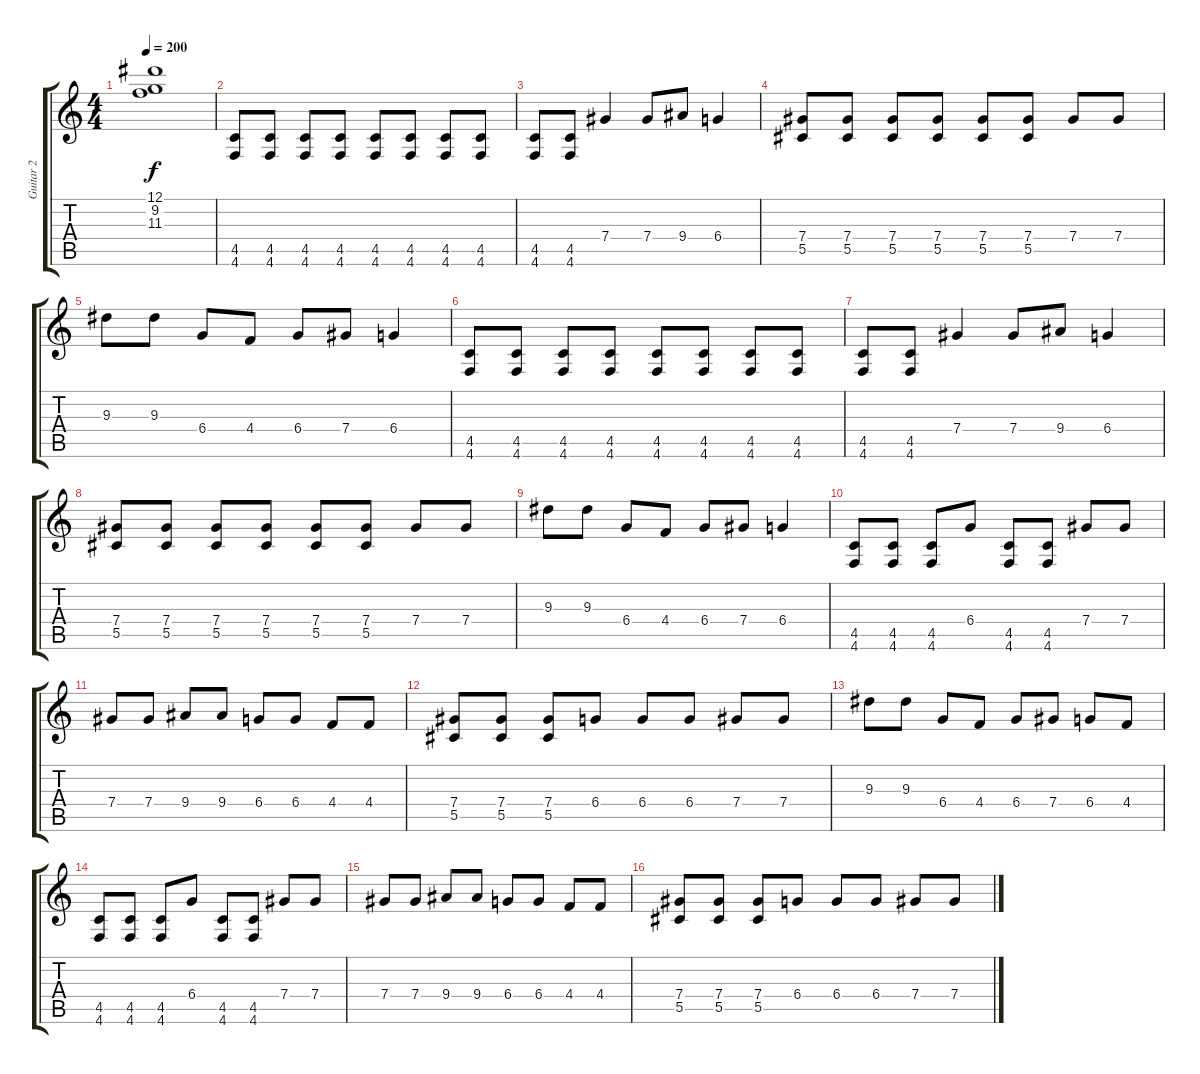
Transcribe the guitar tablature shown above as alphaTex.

\track ("Guitar 2" "Guitar 2") {instrument overdrivenguitar}
\staff {score tabs}
\tuning (Eb4 Bb3 Gb3 Db3 Ab2 Db2) {hide}
\ts (4 4)
\tempo 200
\clef g2
\ks c
(12.1{t} 9.2{t} 11.3{t}).1{dy f} |
(4.5 4.6).8 (4.5 4.6).8 (4.5 4.6).8 (4.5 4.6).8 (4.5 4.6).8 (4.5 4.6).8 (4.5 4.6).8 (4.5 4.6).8 |
(4.5 4.6).8 (4.5 4.6).8 7.4.4 7.4.8 9.4.8 6.4.4 |
(7.4 5.5).8 (7.4 5.5).8 (7.4 5.5).8 (7.4 5.5).8 (7.4 5.5).8 (7.4 5.5).8 7.4.8 7.4.8 |
9.3.8 9.3.8 6.4.8 4.4.8 6.4.8 7.4.8 6.4.4 |
(4.5 4.6).8 (4.5 4.6).8 (4.5 4.6).8 (4.5 4.6).8 (4.5 4.6).8 (4.5 4.6).8 (4.5 4.6).8 (4.5 4.6).8 |
(4.5 4.6).8 (4.5 4.6).8 7.4.4 7.4.8 9.4.8 6.4.4 |
(7.4 5.5).8 (7.4 5.5).8 (7.4 5.5).8 (7.4 5.5).8 (7.4 5.5).8 (7.4 5.5).8 7.4.8 7.4.8 |
9.3.8 9.3.8 6.4.8 4.4.8 6.4.8 7.4.8 6.4.4 |
(4.5 4.6).8 (4.5 4.6).8 (4.5 4.6).8 6.4.8 (4.5 4.6).8 (4.5 4.6).8 7.4.8 7.4.8 |
7.4.8 7.4.8 9.4.8 9.4.8 6.4.8 6.4.8 4.4.8 4.4.8 |
(7.4 5.5).8 (7.4 5.5).8 (7.4 5.5).8 6.4.8 6.4.8 6.4.8 7.4.8 7.4.8 |
9.3.8 9.3.8 6.4.8 4.4.8 6.4.8 7.4.8 6.4.8 4.4.8 |
(4.5 4.6).8 (4.5 4.6).8 (4.5 4.6).8 6.4.8 (4.5 4.6).8 (4.5 4.6).8 7.4.8 7.4.8 |
7.4.8 7.4.8 9.4.8 9.4.8 6.4.8 6.4.8 4.4.8 4.4.8 |
(7.4 5.5).8 (7.4 5.5).8 (7.4 5.5).8 6.4.8 6.4.8 6.4.8 7.4.8 7.4.8
